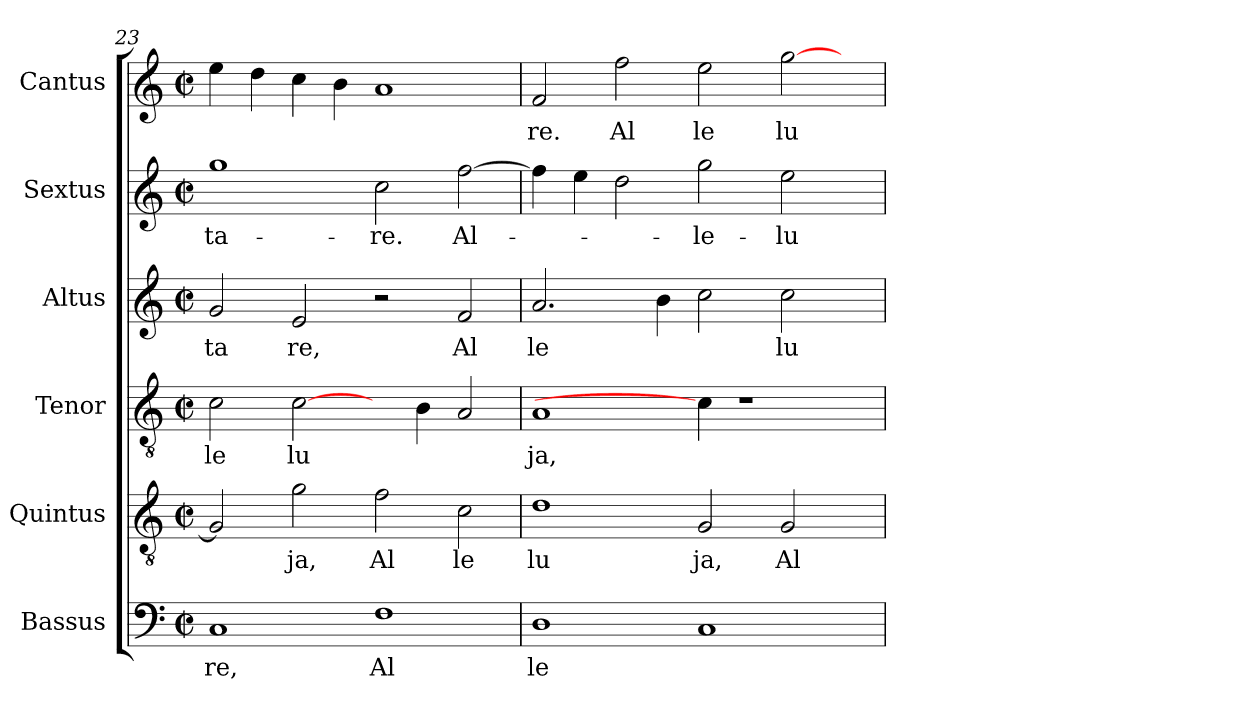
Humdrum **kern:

**kern	**text	**kern	**text	**kern	**text	**kern	**text	**kern	**text	**kern	**text
*part6	*part6	*part5	*part5	*part4	*part4	*part3	*part3	*part2	*part2	*part1	*part1
*staff6	*staff6	*staff5	*staff5	*staff4	*staff4	*staff3	*staff3	*staff2	*staff2	*staff1	*staff1
*I"Bassus	*	*I"Quintus	*	*I"Tenor	*	*I"Altus	*	*I"Sextus	*	*I"Cantus	*
*clefF4	*	*clefGv2	*	*clefGv2	*	*clefG2	*	*clefG2	*	*clefG2	*
*M2/2	*	*M2/2	*	*M2/2	*	*M2/2	*	*M2/2	*	*M2/2	*
*met(c|)	*	*met(c|)	*	*met(c|)	*	*met(c|)	*	*met(c|)	*	*met(c|)	*
=23	=23	=23	=23	=23	=23	=23	=23	=23	=23	=23	=23
!	!LO:LY:b:cj	!	!	!	!LO:LY:b:cj	!	!LO:LY:b:cj	!	!LO:LY:b:cj	!	!
1C	re,	2G/]	.	2c\	le	2g/	ta	1gg	-ta-	4ee\	.
.	.	.	.	.	.	.	.	.	.	4dd\	.
!	!	!	!LO:LY:b:cj	!	!LO:LY:b:cj	!	!LO:LY:b:cj	!	!	!	!
.	.	2g\	ja,	[2c\	lu	2e/	re,	.	.	4cc\	.
.	.	.	.	.	.	.	.	.	.	4b\	.
!	!LO:LY:b:cj	!	!LO:LY:b:cj	!	!	!	!	!	!LO:LY:b:cj	!	!
1F	Al	2f\	Al	4ryy	.	2r	.	2cc\	-re.	1a	.
.	.	.	.	4B\	.	.	.	.	.	.	.
!	!	!	!LO:LY:b:cj	!	!	!	!LO:LY:b:cj	!	!LO:LY:b:cj	!	!
.	.	2c\	le	2A/	.	2f/	Al	[>2ff\	Al-	.	.
=24	=24	=24	=24	=24	=24	=24	=24	=24	=24	=24	=24
!	!LO:LY:b:cj	!	!LO:LY:b:cj	!	!LO:LY:b:cj	!	!LO:LY:b:cj	!	!	!	!LO:LY:b:cj
1D	le	1d	lu	1A	ja,	2.a/	le	4ff\]	.	2f/	re.
.	.	.	.	.	.	.	.	4ee\	.	.	.
!	!	!	!	!	!	!	!	!	!	!	!LO:LY:b:cj
.	.	.	.	.	.	.	.	2dd\	.	2ff\	Al
.	.	.	.	.	.	4b\	.	.	.	.	.
!	!	!	!LO:LY:b:cj	!	!	!	!	!	!LO:LY:b:cj	!	!LO:LY:b:cj
1C	.	2G/	ja,	4c\]	.	2cc\	.	2gg\	-le-	2ee\	le
.	.	.	.	1r	.	.	.	.	.	.	.
!	!	!	!LO:LY:b:cj	!	!	!	!LO:LY:b:cj	!	!LO:LY:b:cj	!	!LO:LY:b:cj
.	.	2G/	Al	.	.	2cc\	lu	2ee\	-lu-	[>2gg\	lu
4ryy	.	4ryy	.	.	.	4ryy	.	4ryy	.	4ryy	.
=	=	=	=	=	=	=	=	=	=	=	=
*-	*-	*-	*-	*-	*-	*-	*-	*-	*-	*-	*-
